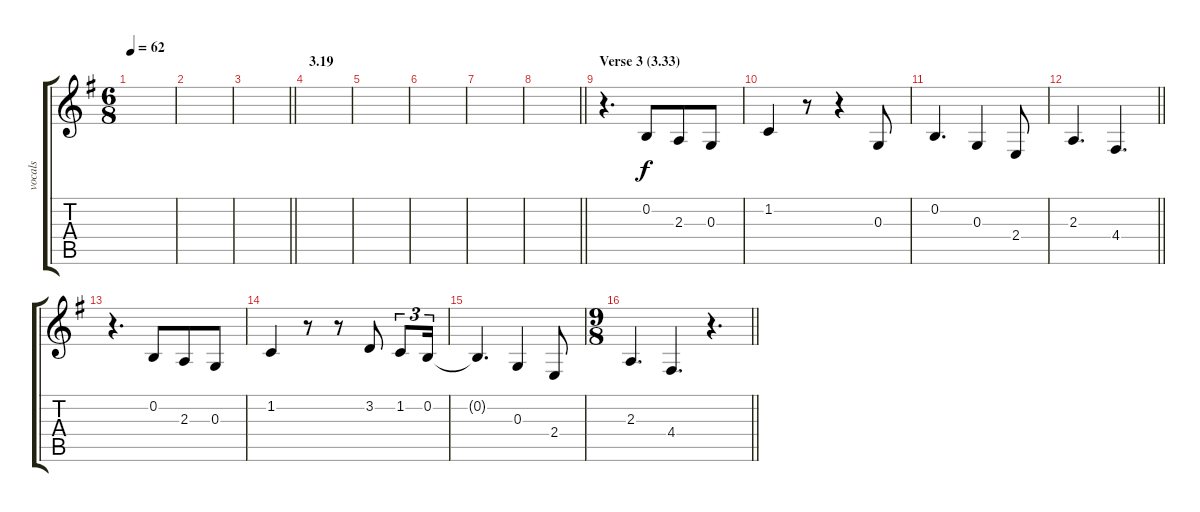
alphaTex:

\track ("vocals" "vocals") {instrument clarinet}
\staff {score tabs}
\tuning (E4 B3 G3 D3 A2 E2) {hide}
\ts (6 8)
\tempo 62
\clef g2
\ks g
|
|
\barLineRight lightlight
|
\section ("" "3.19")
|
|
|
|
\barLineRight lightlight
|
\section ("" "Verse 3 (3.33)")
r.4{d} 0.2.8 2.3.8 0.3.8 |
1.2.4 r.8 r.4 0.3.8 |
0.2.4{d} 0.3.4 2.4.8 |
\barLineRight lightlight
2.3.4{d} 4.4.4{d} |
r.4{d} 0.2.8 2.3.8 0.3.8 |
1.2.4 r.8 r.8 3.2.8 1.2.8{tu (3 2)} 0.2.16{tu (3 2)} |
0.2{t}.4{d} 0.3.4 2.4.8 |
\ts (9 8)
\barLineRight lightlight
2.3.4{d} 4.4.4{d} r.4{d}
